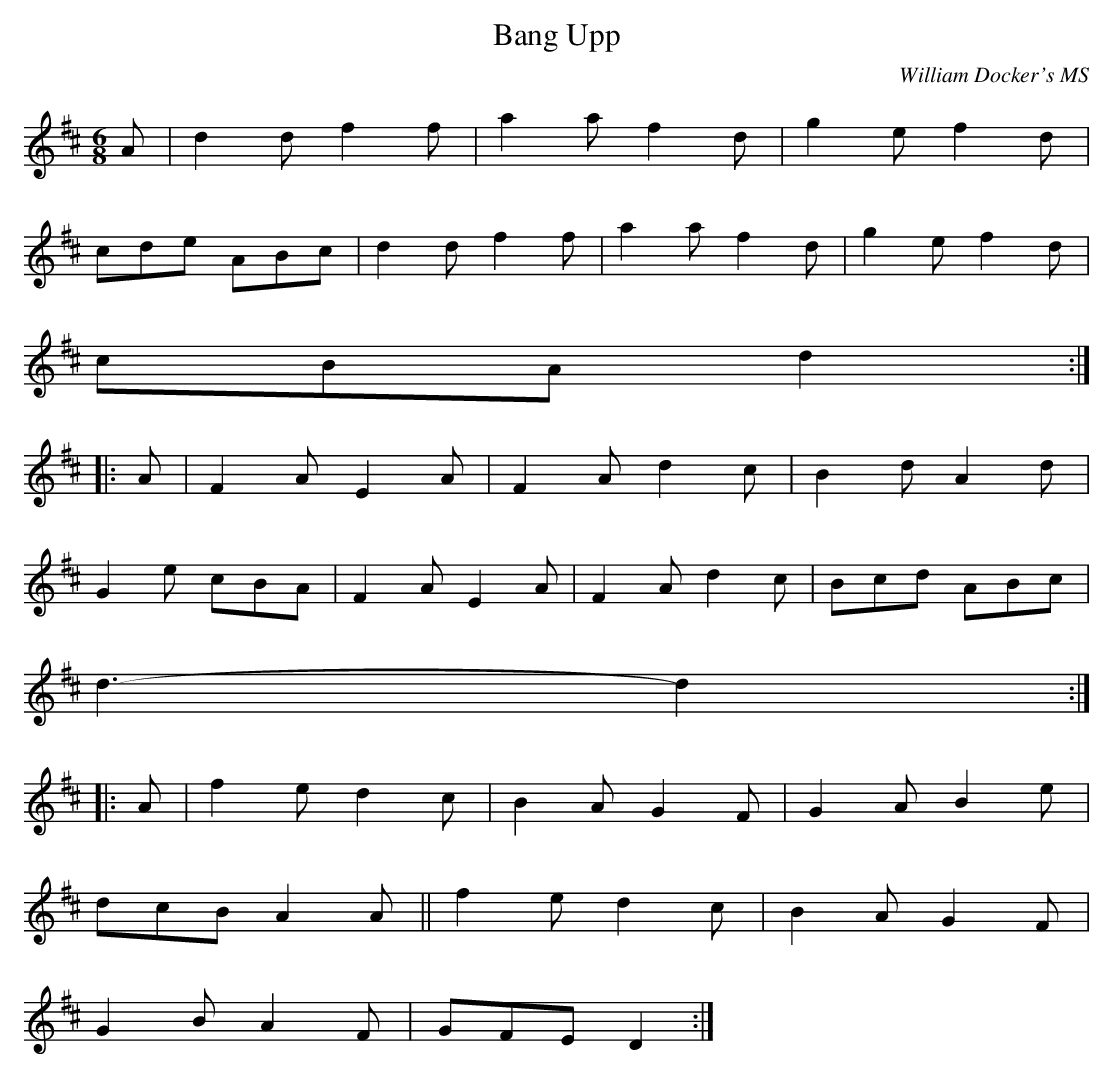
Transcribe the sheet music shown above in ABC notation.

X:1
T:Bang Upp
C:William Docker's MS
M:6/8
L:1/8
K:D
A|d2d f2f|a2a f2d|g2e f2d|
cde ABc|d2d f2f|a2a f2d|g2e f2d|
cBA d2:|
|:A|F2A E2A|F2A d2c|B2d A2d|
G2e cBA|F2A E2A|F2A d2c|Bcd ABc|
d3-d2:|
|:A|f2e d2c|B2A G2F|G2A B2e|
dcB A2A||f2e d2c|B2A G2F|
G2B A2F|GFE D2:|
